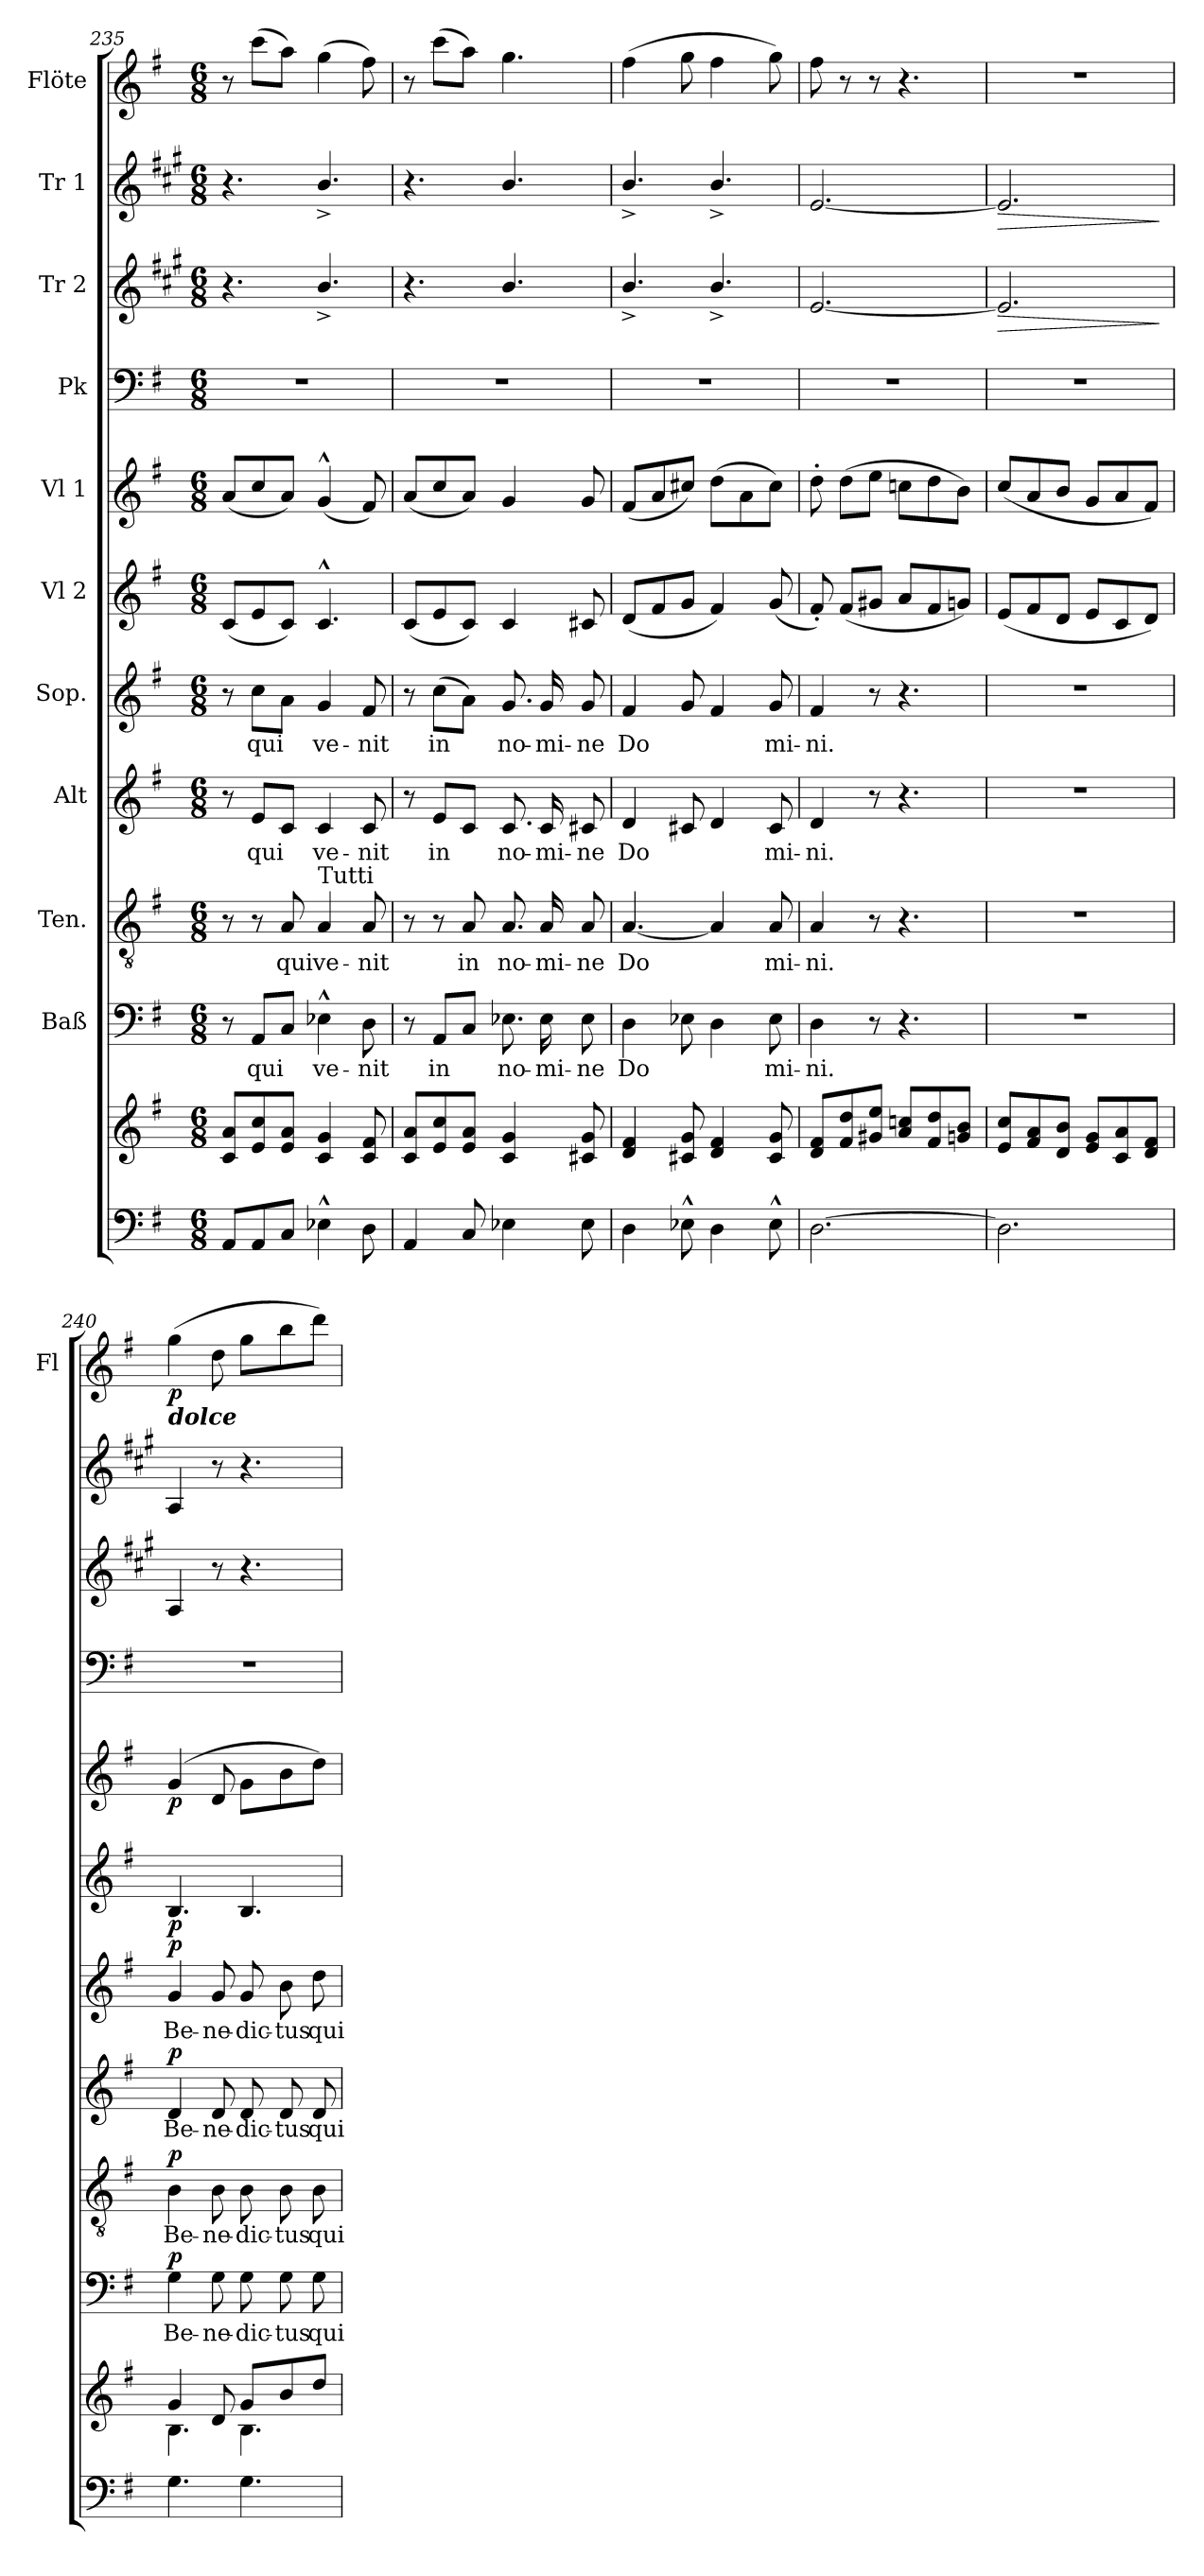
**kern	**kern	**kern	**text	**dynam	**kern	**text	**dynam	**kern	**text	**dynam	**kern	**text	**dynam	**kern	**dynam	**kern	**dynam	**kern	**kern	**dynam	**kern	**dynam	**kern	**dynam
*part11	*part11	*part10	*part10	*part10	*part9	*part9	*part9	*part8	*part8	*part8	*part7	*part7	*part7	*part6	*part6	*part5	*part5	*part4	*part3	*part3	*part2	*part2	*part1	*part1
*staff12	*staff11	*staff10	*staff10	*staff10	*staff9	*staff9	*staff9	*staff8	*staff8	*staff8	*staff7	*staff7	*staff7	*staff6	*staff6	*staff5	*staff5	*staff4	*staff3	*staff3	*staff2	*staff2	*staff1	*staff1
*	*	*I"Baß	*	*	*I"Ten.	*	*	*I"Alt	*	*	*I"Sop.	*	*	*I"Vl 2	*	*I"Vl 1	*	*I"Pk	*I"Tr 2	*	*I"Tr 1	*	*I"Flöte	*
*	*	*	*	*	*	*	*	*	*	*	*	*	*	*	*	*	*	*	*	*	*	*	*I'Fl	*
!!LO:PB:g=z
*clefF4	*clefG2	*clefF4	*	*	*clefGv2	*	*	*clefG2	*	*	*clefG2	*	*	*clefG2	*	*clefG2	*	*clefF4	*clefG2	*	*clefG2	*	*clefG2	*
*	*	*	*	*	*	*	*	*	*	*	*	*	*	*	*	*	*	*	*ITrd1c2	*	*ITrd1c2	*	*	*
*k[f#]	*k[f#]	*k[f#]	*	*	*k[f#]	*	*	*k[f#]	*	*	*k[f#]	*	*	*k[f#]	*	*k[f#]	*	*k[f#]	*k[f#]	*	*k[f#]	*	*k[f#]	*
*G:	*G:	*G:	*	*	*G:	*	*	*G:	*	*	*G:	*	*	*G:	*	*G:	*	*G:	*G:	*	*G:	*	*G:	*
*M6/8	*M6/8	*M6/8	*	*	*M6/8	*	*	*M6/8	*	*	*M6/8	*	*	*M6/8	*	*M6/8	*	*M6/8	*M6/8	*	*M6/8	*	*M6/8	*
=235	=235	=235	=235	=235	=235	=235	=235	=235	=235	=235	=235	=235	=235	=235	=235	=235	=235	=235	=235	=235	=235	=235	=235	=235
8AA/L	8c/ 8a/L	8r	.	.	8r	.	.	8r	.	.	8r	.	.	(<8c/L	.	(<8a/L	.	2.r	4.r	.	4.r	.	8r	.
!	!	!	!LO:LY:b	!	!	!	!	!	!LO:LY:b	!	!	!LO:LY:b	!	!	!	!	!	!	!	!	!	!	!	!
8AA/	8e/ 8cc/	8AA/L	qui	.	8r	.	.	8e/L	qui	.	8cc\L	qui	.	8e/	.	8cc/	.	.	.	.	.	.	(>8ccc\L	.
!	!	!	!	!	!	!LO:LY:b	!	!	!	!	!	!	!	!	!	!	!	!	!	!	!	!	!	!
8C/J	8e/ 8a/J	8C/J	.	.	8A/	qui	.	8c/J	.	.	8a\J	.	.	8c/J)	.	8a/J)	.	.	.	.	.	.	8aa\J)	.
!	!	!	!	!	!LO:TX:a:t=Tutti	!	!	!	!	!	!	!	!	!	!	!	!	!	!	!	!	!	!	!
!	!	!	!LO:LY:b	!	!	!LO:LY:b	!	!	!LO:LY:b	!	!	!LO:LY:b	!	!	!	!	!	!	!	!	!	!	!	!
4E-X^^>\	4c/ 4g/	4E-X^^>\	ve-	.	4A/	ve-	.	4c/	ve-	.	4g/	ve-	.	4.c^^>/	.	(<4g^^>/	.	.	4.a^</	.	4.a^</	.	(>4gg\	.
!	!	!	!LO:LY:b	!	!	!LO:LY:b	!	!	!LO:LY:b	!	!	!LO:LY:b	!	!	!	!	!	!	!	!	!	!	!	!
8D\	8c/ 8f#/	8D\	-nit	.	8A/	-nit	.	8c/	-nit	.	8f#/	-nit	.	.	.	8f#/)	.	.	.	.	.	.	8ff#\)	.
=236	=236	=236	=236	=236	=236	=236	=236	=236	=236	=236	=236	=236	=236	=236	=236	=236	=236	=236	=236	=236	=236	=236	=236	=236
4AA/	8c/ 8a/L	8r	.	.	8r	.	.	8r	.	.	8r	.	.	(<8c/L	.	(<8a/L	.	2.r	4.r	.	4.r	.	8r	.
!	!	!	!LO:LY:b	!	!	!	!	!	!LO:LY:b	!	!	!LO:LY:b	!	!	!	!	!	!	!	!	!	!	!	!
.	8e/ 8cc/	8AA/L	in	.	8r	.	.	8e/L	in	.	(>8cc\L	in	.	8e/	.	8cc/	.	.	.	.	.	.	(>8ccc\L	.
!	!	!	!	!	!	!LO:LY:b	!	!	!	!	!	!	!	!	!	!	!	!	!	!	!	!	!	!
8C/	8e/ 8a/J	8C/J	.	.	8A/	in	.	8c/J	.	.	8a\J)	.	.	8c/J)	.	8a/J)	.	.	.	.	.	.	8aa\J)	.
!	!	!	!LO:LY:b	!	!	!LO:LY:b	!	!	!LO:LY:b	!	!	!LO:LY:b	!	!	!	!	!	!	!	!	!	!	!	!
4E-X\	4c/ 4g/	8.E-X\	no-	.	8.A/	no-	.	8.c/	no-	.	8.g/	no-	.	4c/	.	4g/	.	.	4.a/	.	4.a/	.	4.gg\	.
!	!	!	!LO:LY:b	!	!	!LO:LY:b	!	!	!LO:LY:b	!	!	!LO:LY:b	!	!	!	!	!	!	!	!	!	!	!	!
.	.	16E-\	-mi-	.	16A/	-mi-	.	16c/	-mi-	.	16g/	-mi-	.	.	.	.	.	.	.	.	.	.	.	.
!	!	!	!LO:LY:b	!	!	!LO:LY:b	!	!	!LO:LY:b	!	!	!LO:LY:b	!	!	!	!	!	!	!	!	!	!	!	!
8E-\	8c#X/ 8g/	8E-\	-ne	.	8A/	-ne	.	8c#X/	-ne	.	8g/	-ne	.	8c#X/	.	8g/	.	.	.	.	.	.	.	.
=237	=237	=237	=237	=237	=237	=237	=237	=237	=237	=237	=237	=237	=237	=237	=237	=237	=237	=237	=237	=237	=237	=237	=237	=237
!	!	!	!LO:LY:b	!	!	!LO:LY:b	!	!	!LO:LY:b	!	!	!LO:LY:b	!	!	!	!	!	!	!	!	!	!	!	!
4D\	4d/ 4f#/	4D\	Do	.	[4.A/	Do	.	4d/	Do	.	4f#/	Do	.	(<8d/L	.	(<8f#/L	.	2.r	4.a^</	.	4.a^</	.	(>4ff#\	.
.	.	.	.	.	.	.	.	.	.	.	.	.	.	8f#/	.	8a/	.	.	.	.	.	.	.	.
8E-X^^>\	8c#X/ 8g/	8E-X\	.	.	.	.	.	8c#X/	.	.	8g/	.	.	8g/J	.	8cc#X/J)	.	.	.	.	.	.	8gg\	.
4D\	4d/ 4f#/	4D\	.	.	4A/]	.	.	4d/	.	.	4f#/	.	.	4f#/)	.	(>8dd\L	.	.	4.a^</	.	4.a^</	.	4ff#\	.
.	.	.	.	.	.	.	.	.	.	.	.	.	.	.	.	8a\	.	.	.	.	.	.	.	.
!	!	!	!LO:LY:b	!	!	!LO:LY:b	!	!	!LO:LY:b	!	!	!LO:LY:b	!	!	!	!	!	!	!	!	!	!	!	!
8E-^^>\	8c#/ 8g/	8E-\	mi-	.	8A/	mi-	.	8c#/	mi-	.	8g/	mi-	.	(<8g/	.	8cc#\J)	.	.	.	.	.	.	8gg\)	.
=238	=238	=238	=238	=238	=238	=238	=238	=238	=238	=238	=238	=238	=238	=238	=238	=238	=238	=238	=238	=238	=238	=238	=238	=238
!	!	!	!LO:LY:b	!	!	!LO:LY:b	!	!	!LO:LY:b	!	!	!LO:LY:b	!	!	!	!	!	!	!	!	!	!	!	!
[2.D\	8d/ 8f#/L	4D\	-ni.	.	4A/	-ni.	.	4d/	-ni.	.	4f#/	-ni.	.	8f#'</)	.	8dd'>\	.	2.r	[2.d/	.	[2.d/	.	8ff#\	.
.	8f#/ 8dd/	.	.	.	.	.	.	.	.	.	.	.	.	(<8f#/L	.	(>8dd\L	.	.	.	.	.	.	8r	.
.	8g#X/ 8ee/J	8r	.	.	8r	.	.	8r	.	.	8r	.	.	8g#X/J	.	8ee\J	.	.	.	.	.	.	8r	.
.	8a/ 8ccn/L	4.r	.	.	4.r	.	.	4.r	.	.	4.r	.	.	8a/L	.	8ccn\L	.	.	.	.	.	.	4.r	.
.	8f#/ 8dd/	.	.	.	.	.	.	.	.	.	.	.	.	8f#/	.	8dd\	.	.	.	.	.	.	.	.
.	8gn/ 8b/J	.	.	.	.	.	.	.	.	.	.	.	.	8gn/J)	.	8b\J)	.	.	.	.	.	.	.	.
!!LO:PB:g=z
=239	=239	=239	=239	=239	=239	=239	=239	=239	=239	=239	=239	=239	=239	=239	=239	=239	=239	=239	=239	=239	=239	=239	=239	=239
!	!	!	!	!	!	!	!	!	!	!	!	!	!	!	!	!	!	!	!	!LO:HP:b	!	!LO:HP:b	!	!
2.D\]	8e/ 8cc/L	2.r	.	.	2.r	.	.	2.r	.	.	2.r	.	.	(<8e/L	.	(<8cc/L	.	2.r	2.d/]	>	2.d/]	>	2.r	.
.	8f#/ 8a/	.	.	.	.	.	.	.	.	.	.	.	.	8f#/	.	8a/	.	.	.	.	.	.	.	.
.	8d/ 8b/J	.	.	.	.	.	.	.	.	.	.	.	.	8d/J	.	8b/J	.	.	.	.	.	.	.	.
.	8e/ 8g/L	.	.	.	.	.	.	.	.	.	.	.	.	8e/L	.	8g/L	.	.	.	.	.	.	.	.
.	8c/ 8a/	.	.	.	.	.	.	.	.	.	.	.	.	8c/	.	8a/	.	.	.	.	.	.	.	.
.	8d/ 8f#/J	.	.	.	.	.	.	.	.	.	.	.	.	8d/J)	.	8f#/J)	.	.	.	.	.	.	.	.
.	.	.	.	.	.	.	.	.	.	.	.	.	.	.	.	.	.	.	.	]	.	]	.	.
=240	=240	=240	=240	=240	=240	=240	=240	=240	=240	=240	=240	=240	=240	=240	=240	=240	=240	=240	=240	=240	=240	=240	=240	=240
*	*^	*	*	*	*	*	*	*	*	*	*	*	*	*	*	*	*	*	*	*	*	*	*	*
!	!	!	!	!	!	!	!	!	!	!	!	!	!	!	!	!	!	!	!	!	!	!	!	!LO:TX:b:Bi:t=dolce	!
!	!	!	!	!LO:LY:b	!LO:DY:a	!	!LO:LY:b	!LO:DY:a	!	!LO:LY:b	!LO:DY:a	!	!LO:LY:b	!LO:DY:a	!	!LO:DY:b	!	!LO:DY:b	!	!	!	!	!	!	!LO:DY:b
4.G\	4g/	4.B\	4G\	Be-	p	4B\	Be-	p	4d/	Be-	p	4g/	Be-	p	4.B/	p	(4g/	p	2.r	4G/	.	4G/	.	(>4gg\	p
!	!	!	!	!LO:LY:b	!	!	!LO:LY:b	!	!	!LO:LY:b	!	!	!LO:LY:b	!	!	!	!	!	!	!	!	!	!	!	!
.	8d/	.	8G\	-ne-	.	8B\	-ne-	.	8d/	-ne-	.	8g/	-ne-	.	.	.	8d/	.	.	8r	.	8r	.	8dd\	.
!	!	!	!	!LO:LY:b	!	!	!LO:LY:b	!	!	!LO:LY:b	!	!	!LO:LY:b	!	!	!	!	!	!	!	!	!	!	!	!
4.G\	8g/L	4.B\	8G\	-dic-	.	8B\	-dic-	.	8d/	-dic-	.	8g/	-dic-	.	4.B/	.	8g\L	.	.	4.r	.	4.r	.	8gg\L	.
!	!	!	!	!LO:LY:b	!	!	!LO:LY:b	!	!	!LO:LY:b	!	!	!LO:LY:b	!	!	!	!	!	!	!	!	!	!	!	!
.	8b/	.	8G\	-tus	.	8B\	-tus	.	8d/	-tus	.	8b\	-tus	.	.	.	8b\	.	.	.	.	.	.	8bb\	.
!	!	!	!	!LO:LY:b	!	!	!LO:LY:b	!	!	!LO:LY:b	!	!	!LO:LY:b	!	!	!	!	!	!	!	!	!	!	!	!
.	8dd/J	.	8G\	qui	.	8B\	qui	.	8d/	qui	.	8dd\	qui	.	.	.	8dd\J)	.	.	.	.	.	.	8ddd\J)	.
*	*v	*v	*	*	*	*	*	*	*	*	*	*	*	*	*	*	*	*	*	*	*	*	*	*	*
=	=	=	=	=	=	=	=	=	=	=	=	=	=	=	=	=	=	=	=	=	=	=	=	=
*-	*-	*-	*-	*-	*-	*-	*-	*-	*-	*-	*-	*-	*-	*-	*-	*-	*-	*-	*-	*-	*-	*-	*-	*-
